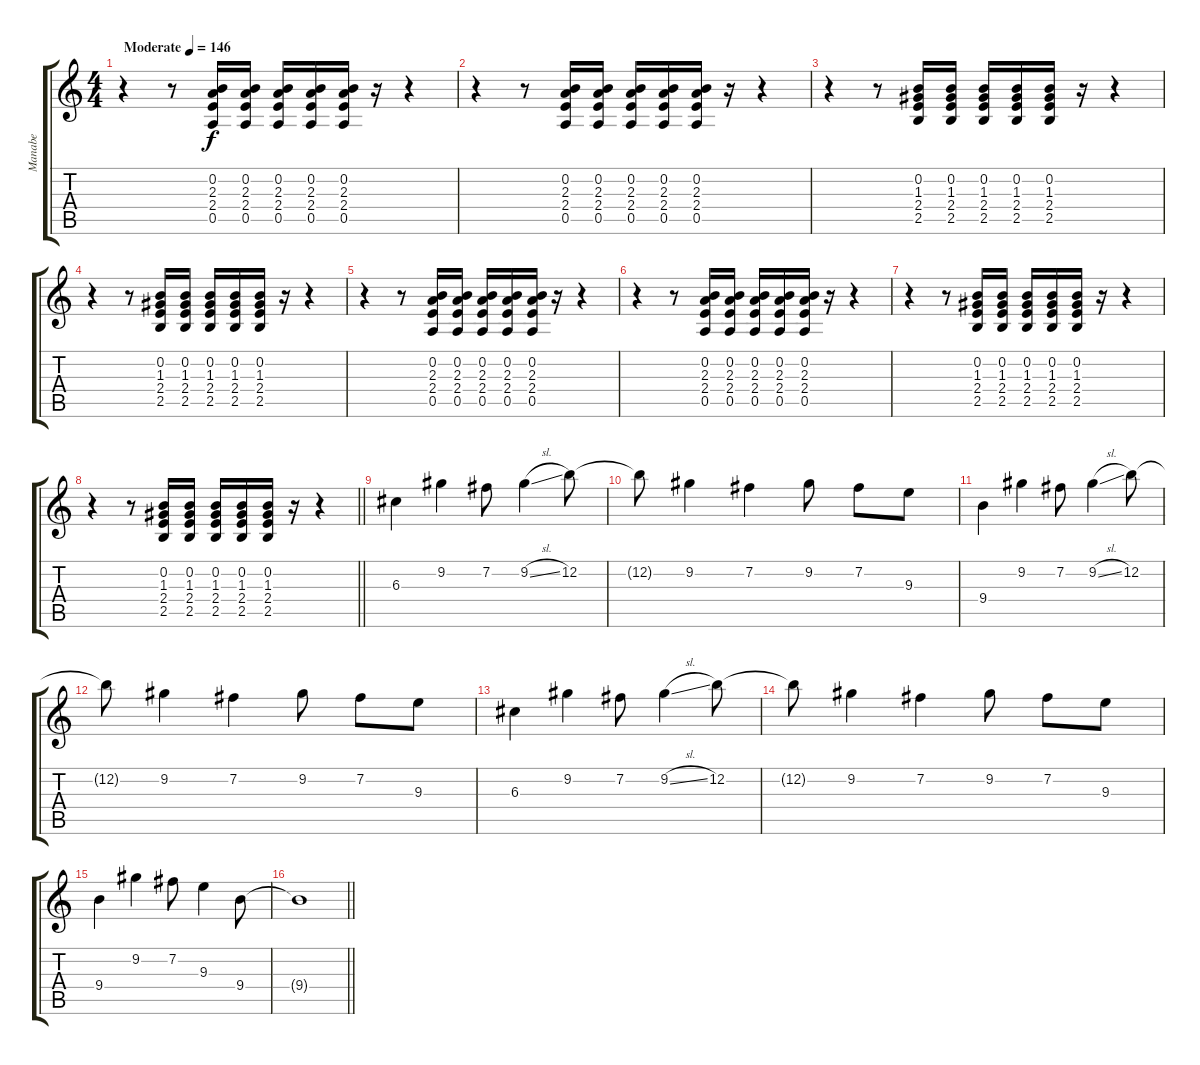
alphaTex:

\track ("Manabe" "Manabe") {instrument overdrivenguitar}
\staff {score tabs}
\tuning (E4 B3 G3 D3 A2 E2) {hide}
\ts (4 4)
\tempo (146 "Moderate")
\clef g2
\ks c
r.4{dy f instrument overdrivenguitar} r.8 (0.2 2.3 2.4 0.5).16 (0.2 2.3 2.4 0.5).16 (0.2 2.3 2.4 0.5).16 (0.2 2.3 2.4 0.5).16 (0.2 2.3 2.4 0.5).16 r.16 r.4 |
r.4 r.8 (0.2 2.3 2.4 0.5).16 (0.2 2.3 2.4 0.5).16 (0.2 2.3 2.4 0.5).16 (0.2 2.3 2.4 0.5).16 (0.2 2.3 2.4 0.5).16 r.16 r.4 |
r.4 r.8 (0.2 1.3 2.4 2.5).16 (0.2 1.3 2.4 2.5).16 (0.2 1.3 2.4 2.5).16 (0.2 1.3 2.4 2.5).16 (0.2 1.3 2.4 2.5).16 r.16 r.4 |
r.4 r.8 (0.2 1.3 2.4 2.5).16 (0.2 1.3 2.4 2.5).16 (0.2 1.3 2.4 2.5).16 (0.2 1.3 2.4 2.5).16 (0.2 1.3 2.4 2.5).16 r.16 r.4 |
r.4 r.8 (0.2 2.3 2.4 0.5).16 (0.2 2.3 2.4 0.5).16 (0.2 2.3 2.4 0.5).16 (0.2 2.3 2.4 0.5).16 (0.2 2.3 2.4 0.5).16 r.16 r.4 |
r.4 r.8 (0.2 2.3 2.4 0.5).16 (0.2 2.3 2.4 0.5).16 (0.2 2.3 2.4 0.5).16 (0.2 2.3 2.4 0.5).16 (0.2 2.3 2.4 0.5).16 r.16 r.4 |
r.4 r.8 (0.2 1.3 2.4 2.5).16 (0.2 1.3 2.4 2.5).16 (0.2 1.3 2.4 2.5).16 (0.2 1.3 2.4 2.5).16 (0.2 1.3 2.4 2.5).16 r.16 r.4 |
\barLineRight lightlight
r.4 r.8 (0.2 1.3 2.4 2.5).16 (0.2 1.3 2.4 2.5).16 (0.2 1.3 2.4 2.5).16 (0.2 1.3 2.4 2.5).16 (0.2 1.3 2.4 2.5).16 r.16 r.4 |
6.3.4{volume 16} 9.2.4 7.2.8 9.2{sl}.4 12.2.8 |
12.2{t}.8 9.2.4 7.2.4 9.2.8 7.2.8 9.3.8 |
9.4.4 9.2.4 7.2.8 9.2{sl}.4 12.2.8 |
12.2{t}.8 9.2.4 7.2.4 9.2.8 7.2.8 9.3.8 |
6.3.4 9.2.4 7.2.8 9.2{sl}.4 12.2.8 |
12.2{t}.8 9.2.4 7.2.4 9.2.8 7.2.8 9.3.8 |
9.4.4 9.2.4 7.2.8 9.3.4 9.4.8 |
\barLineRight lightlight
9.4{t}.1
